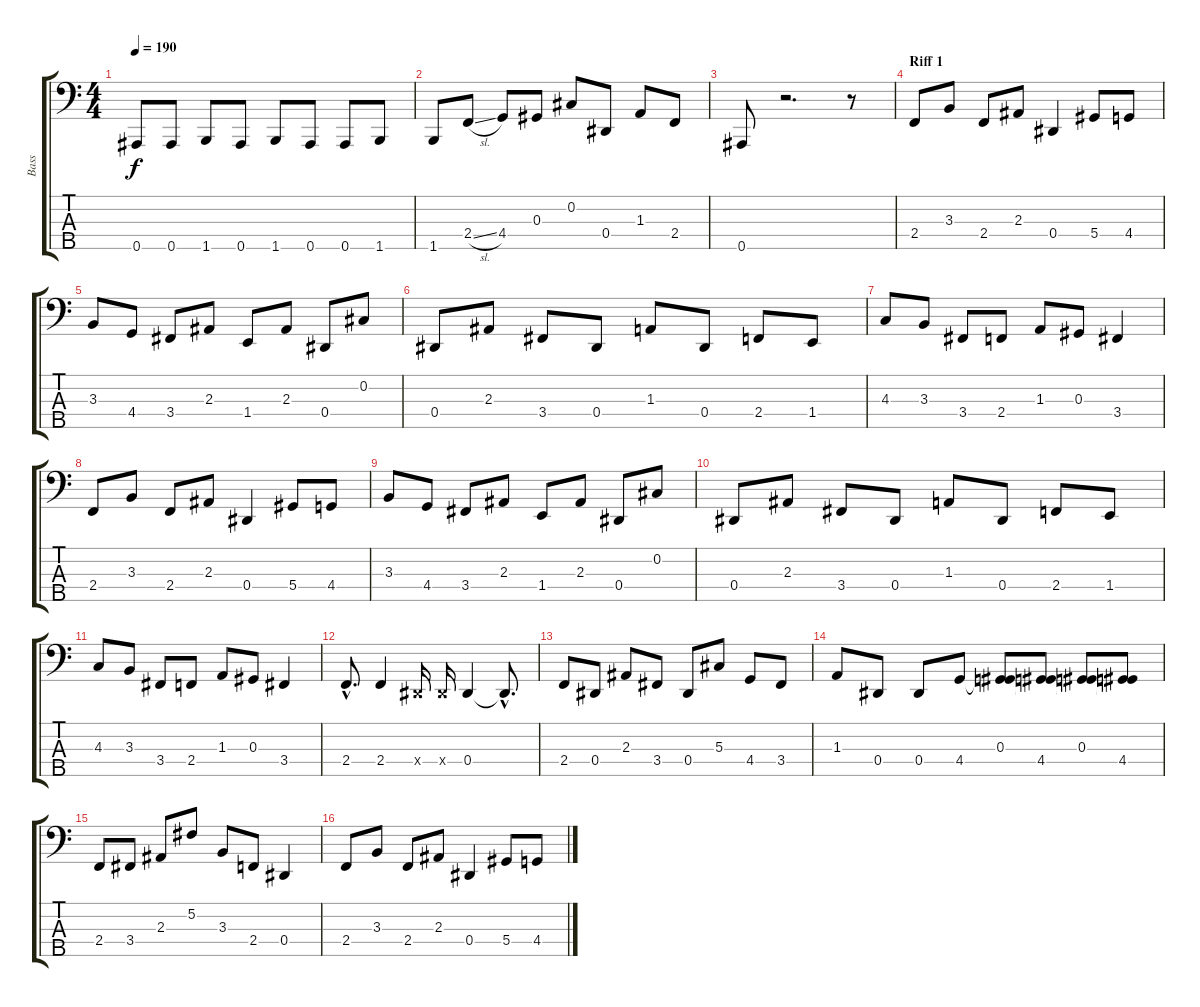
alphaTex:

\track ("Bass" "Bass") {instrument electricbassfinger}
\staff {score tabs}
\tuning (Gb2 Db2 Ab1 Eb1 Bb0) {hide}
\ts (4 4)
\tempo 190
\clef f4
\ks c
0.5.8{dy f} 0.5.8 1.5.8 0.5.8 1.5.8 0.5.8 0.5.8 1.5.8 |
1.5.8 2.4{sl}.8 4.4.8 0.3.8 0.2.8 0.4.8 1.3.8 2.4.8 |
0.5.8 r.2{d} r.8 |
\section ("" "Riff 1")
2.4.8 3.3.8 2.4.8 2.3.8 0.4.4 5.4.8 4.4.8 |
3.3.8 4.4.8 3.4.8 2.3.8 1.4.8 2.3.8 0.4.8 0.2.8 |
0.4.8 2.3.8 3.4.8 0.4.8 1.3.8 0.4.8 2.4.8 1.4.8 |
4.3.8 3.3.8 3.4.8 2.4.8 1.3.8 0.3.8 3.4.4 |
2.4.8 3.3.8 2.4.8 2.3.8 0.4.4 5.4.8 4.4.8 |
3.3.8 4.4.8 3.4.8 2.3.8 1.4.8 2.3.8 0.4.8 0.2.8 |
0.4.8 2.3.8 3.4.8 0.4.8 1.3.8 0.4.8 2.4.8 1.4.8 |
4.3.8 3.3.8 3.4.8 2.4.8 1.3.8 0.3.8 3.4.4 |
2.4{hac}.8{d} 2.4.4 0.4{x}.16 0.4{x}.16 0.4.4 0.4{hac t}.8{d} |
2.4.8 0.4.8 2.3.8 3.4.8 0.4.8 5.3.8 4.4.8 3.4.8 |
1.3.8 0.4.8 0.4.8 4.4.8 (0.3 4.4{t}).8 (0.3{t} 4.4).8 (0.3 4.4{t}).8 (0.3{t} 4.4).8 |
2.4.8 3.4.8 2.3.8 5.2.8 3.3.8 2.4.8 0.4.4 |
2.4.8 3.3.8 2.4.8 2.3.8 0.4.4 5.4.8 4.4.8
